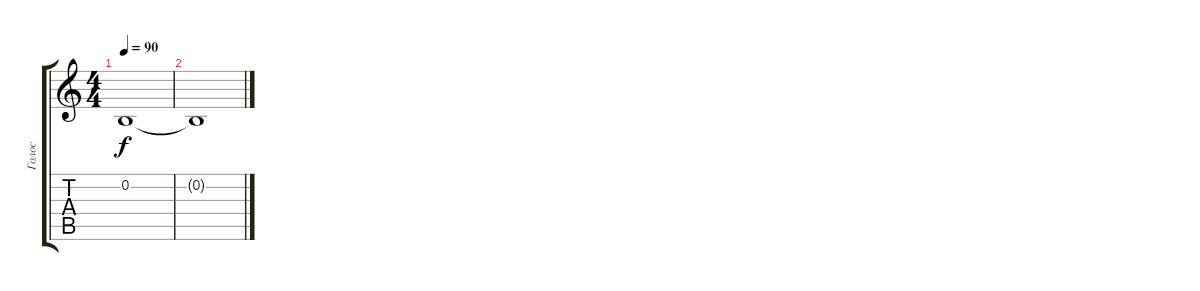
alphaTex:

\track ("Голос" "Голос") {instrument altosax}
\staff {score tabs}
\tuning (E4 B3 G3 D3 A2 E2) {hide}
\ts (4 4)
\tempo 90
\clef g2
\ks c
0.2{t}.1{dy f} |
0.2{t}.1
